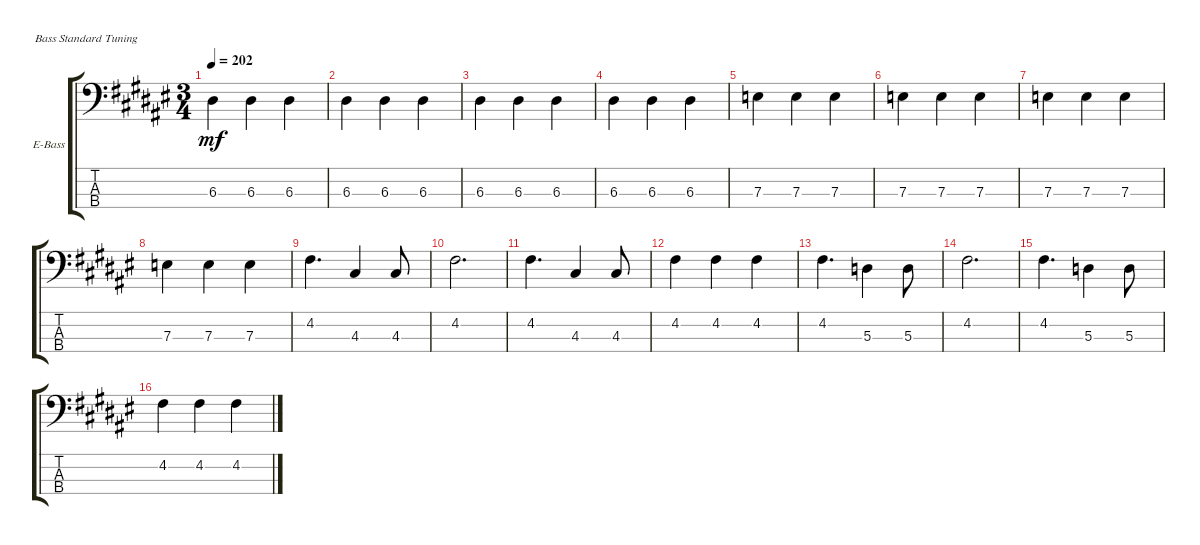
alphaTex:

\defaultSystemsLayout 4
\bracketExtendMode groupsimilarinstruments
\firstSystemTrackNameOrientation horizontal
\otherSystemsTrackNameOrientation horizontal
\track ("Electric Bass" "E-Bass") {instrument electricbassfinger}
\staff {score tabs}
\tuning (G2 D2 A1 E1)
\ts (3 4)
\tempo 202
\clef f4
\ks f#
6.3.4{dy mf} 6.3.4 6.3.4 |
6.3.4 6.3.4 6.3.4 |
6.3.4 6.3.4 6.3.4 |
6.3.4 6.3.4 6.3.4 |
7.3.4 7.3.4 7.3.4 |
7.3.4 7.3.4 7.3.4 |
7.3.4 7.3.4 7.3.4 |
7.3.4 7.3.4 7.3.4 |
4.2.4{d} 4.3.4 4.3.8 |
4.2.2{d} |
4.2.4{d} 4.3.4 4.3.8 |
4.2.4 4.2.4 4.2.4 |
4.2.4{d} 5.3.4 5.3.8 |
4.2.2{d} |
4.2.4{d} 5.3.4 5.3.8 |
4.2.4 4.2.4 4.2.4
